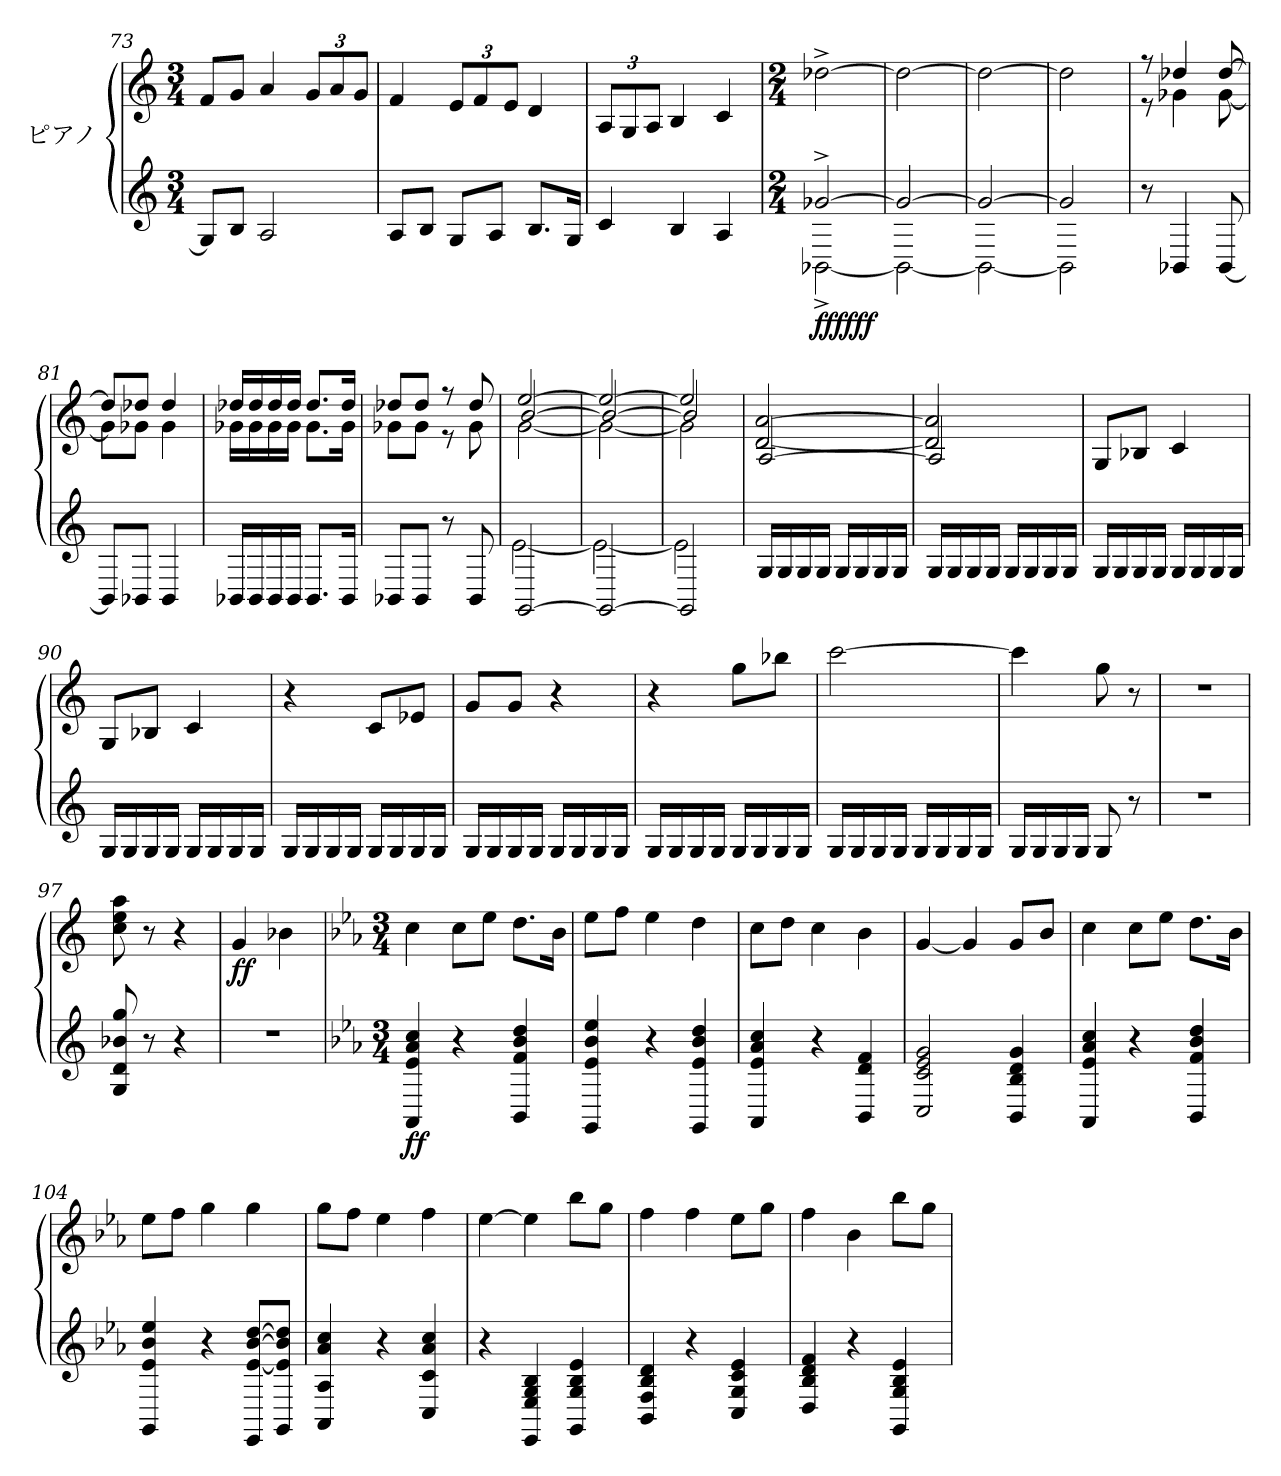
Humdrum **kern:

**kern	**kern	**dynam
*part1	*part1	*part1
*staff2	*staff1	*staff1/2
*I"ピアノ	*	*
*clefG2	*clefG2	*
*k[]	*k[]	*
*M3/4	*M3/4	*
=73	=73	=73
8G/L]	8f/L	.
8B/J	8g/J	.
2A/	4a/	.
*	*Xbrackettup	*
.	12g/L	.
.	12a/	.
.	12g/J	.
!!LO:LB:g=z
=74	=74	=74
8A/L	4f/	.
8B/J	.	.
8G/L	12e/L	.
.	12f/	.
8A/J	.	.
.	12e/J	.
8.B/L	4d/	.
16G/Jk	.	.
=75	=75	=75
4c/	12A/L	.
.	12G/	.
.	12A/J	.
4B/	4B/	.
4A/	4c/	.
=76	=76	=76
*M2/4	*M2/4	*
*	*MM170	*
*^	*	*
!	!	!	!LO:DY:b=2
!	!	!	!LO:DY:n=1:b
[2g-X^/	[2BB-X^\	[2dd-X^\	fff fff
=77	=77	=77	=77
2g-/_	2BB-\_	2dd-\_	.
=78	=78	=78	=78
2g-/_	2BB-\_	2dd-\_	.
=79	=79	=79	=79
2g-/]	2BB-\]	2dd-\]	.
*v	*v	*	*
=80	=80	=80
*	*^	*
8r	8r	8r	.
4BB-X/	4dd-X/	4g-X\	.
[8BB-/	[8dd-/	[8g-\	.
=81	=81	=81	=81
8BB-/L]	8dd-/L]	8g-\L]	.
8BB-X/J	8dd-X/J	8g-X\J	.
4BB-/	4dd-/	4g-\	.
=82	=82	=82	=82
16BB-X/LL	16dd-X/LL	16g-X\LL	.
16BB-/	16dd-/	16g-\	.
16BB-/	16dd-/	16g-\	.
16BB-/JJ	16dd-/JJ	16g-\JJ	.
8.BB-/L	8.dd-/L	8.g-\L	.
16BB-/Jk	16dd-/Jk	16g-\Jk	.
!!LO:PB:g=z	!!
=83	=83	=83	=83
8BB-X/L	8dd-X/L	8g-X\L	.
8BB-/J	8dd-/J	8g-\J	.
8r	8r	8r	.
8BB-/	8dd-/	8g-\	.
=84	=84	=84	=84
*^	*	*^	*
[2GG/	[2e\	[2ee/	[2g\	[2b/	.
=85	=85	=85	=85	=85	=85
2GG/_	2e\_	2ee/_	2g\_	2b/_	.
=86	=86	=86	=86	=86	=86
2GG/]	2e\]	2ee/]	2g\]	2b/]	.
*v	*v	*	*	*	*
=87	=87	=87	=87	=87
*	*MM160	*	*	*
*^	*	*	*	*
!	!	!	!	!	!LO:DY:b=2
!	!	!	!	!	!LO:DY:n=1:b
*v	*v	*	*	*	*
16G/LL	[2A/	[2d/	[2a/	mf mf
16G/	.	.	.	.
16G/	.	.	.	.
16G/JJ	.	.	.	.
16G/LL	.	.	.	.
16G/	.	.	.	.
16G/	.	.	.	.
16G/JJ	.	.	.	.
=88	=88	=88	=88	=88
16G/LL	2A/]	2d/]	2a/]	.
16G/	.	.	.	.
16G/	.	.	.	.
16G/JJ	.	.	.	.
16G/LL	.	.	.	.
16G/	.	.	.	.
16G/	.	.	.	.
16G/JJ	.	.	.	.
*	*v	*v	*v	*
=89	=89	=89
16G/LL	8G/L	.
16G/	.	.
16G/	8B-X/J	.
16G/JJ	.	.
16G/LL	4c/	.
16G/	.	.
16G/	.	.
16G/JJ	.	.
!!LO:LB:g=z
=90	=90	=90
16G/LL	8G/L	.
16G/	.	.
16G/	8B-X/J	.
16G/JJ	.	.
16G/LL	4c/	.
16G/	.	.
16G/	.	.
16G/JJ	.	.
=91	=91	=91
16G/LL	4r	.
16G/	.	.
16G/	.	.
16G/JJ	.	.
*	*MM150	*
16G/LL	8c/L	.
16G/	.	.
16G/	8e-X/J	.
16G/JJ	.	.
=92	=92	=92
16G/LL	8g/L	.
16G/	.	.
16G/	8g/J	.
16G/JJ	.	.
16G/LL	4r	.
16G/	.	.
16G/	.	.
16G/JJ	.	.
=93	=93	=93
16G/LL	4r	.
16G/	.	.
16G/	.	.
16G/JJ	.	.
*	*MM145	*
16G/LL	8gg\L	.
16G/	.	.
16G/	8bb-X\J	.
16G/JJ	.	.
=94	=94	=94
16G/LL	[2ccc\	.
16G/	.	.
16G/	.	.
16G/JJ	.	.
16G/LL	.	.
16G/	.	.
16G/	.	.
16G/JJ	.	.
!!LO:LB:g=z
=95	=95	=95
16G/LL	4ccc\]	.
16G/	.	.
16G/	.	.
16G/JJ	.	.
*	*MM140	*
8G/	8gg\	.
8r	8r	.
=96	=96	=96
*	*MM135	*
2r	2r	.
=97	=97	=97
*	*MM130	*
!	!	!LO:DY:b=2
!	!	!LO:DY:n=1:b
8G/ 8d/ 8b-X/ 8gg/	8cc\ 8ee\ 8aa\	mp mp
8r	8r	.
4r	4r	.
=98	=98	=98
*	*MM120	*
!	!	!LO:DY:b
2r	4g/	ff
.	4b-X\	.
=99	=99	=99
*k[b-e-a-]	*k[b-e-a-]	*
*M3/4	*M3/4	*
*	*MM75	*
!	!	!LO:DY:b=2
4AA-/ 4e-/ 4a-/ 4cc/	4cc\	ff
4r	8cc\L	.
.	8ee-\J	.
4BB-/ 4f/ 4b-/ 4dd/	8.dd\L	.
.	16b-\Jk	.
=100	=100	=100
4GG/ 4e-/ 4b-/ 4ee-/	8ee-\L	.
.	8ff\J	.
4r	4ee-\	.
4GG/ 4e-/ 4b-/ 4dd/	4dd\	.
=101	=101	=101
4AA-/ 4e-/ 4a-/ 4cc/	8cc\L	.
.	8dd\J	.
4r	4cc\	.
4BB-/ 4d/ 4f/	4b-\	.
=102	=102	=102
2C/ 2c/ 2e-/ 2g/	[4g/	.
.	4g/]	.
4BB-/ 4B-/ 4d/ 4g/	8g/L	.
.	8b-/J	.
!!LO:LB:g=z
=103	=103	=103
4AA-/ 4e-/ 4a-/ 4cc/	4cc\	.
4r	8cc\L	.
.	8ee-\J	.
4BB-/ 4f/ 4b-/ 4dd/	8.dd\L	.
.	16b-\Jk	.
=104	=104	=104
4GG/ 4e-/ 4b-/ 4ee-/	8ee-\L	.
.	8ff\J	.
4r	4gg\	.
8EE-/ [8e-/ [8b-/ [8dd/L	4gg\	.
8GG/ 8e-/] 8b-/] 8dd/]J	.	.
=105	=105	=105
4AA-/ 4A-/ 4a-/ 4cc/	8gg\L	.
.	8ff\J	.
4r	4ee-\	.
4C/ 4c/ 4a-/ 4cc/	4ff\	.
=106	=106	=106
4r	[4ee-\	.
4EE-/ 4E-/ 4G/ 4B-/	4ee-\]	.
4GG/ 4G/ 4B-/ 4e-/	8bb-\L	.
.	8gg\J	.
=107	=107	=107
4BB-/ 4F/ 4B-/ 4d/	4ff\	.
4r	4ff\	.
4C/ 4G/ 4c/ 4e-/	8ee-\L	.
.	8gg\J	.
=108	=108	=108
4D/ 4B-/ 4d/ 4f/	4ff\	.
4r	4b-\	.
4GG/ 4G/ 4B-/ 4e-/	8bb-\L	.
.	8gg\J	.
=	=	=
*-	*-	*-
